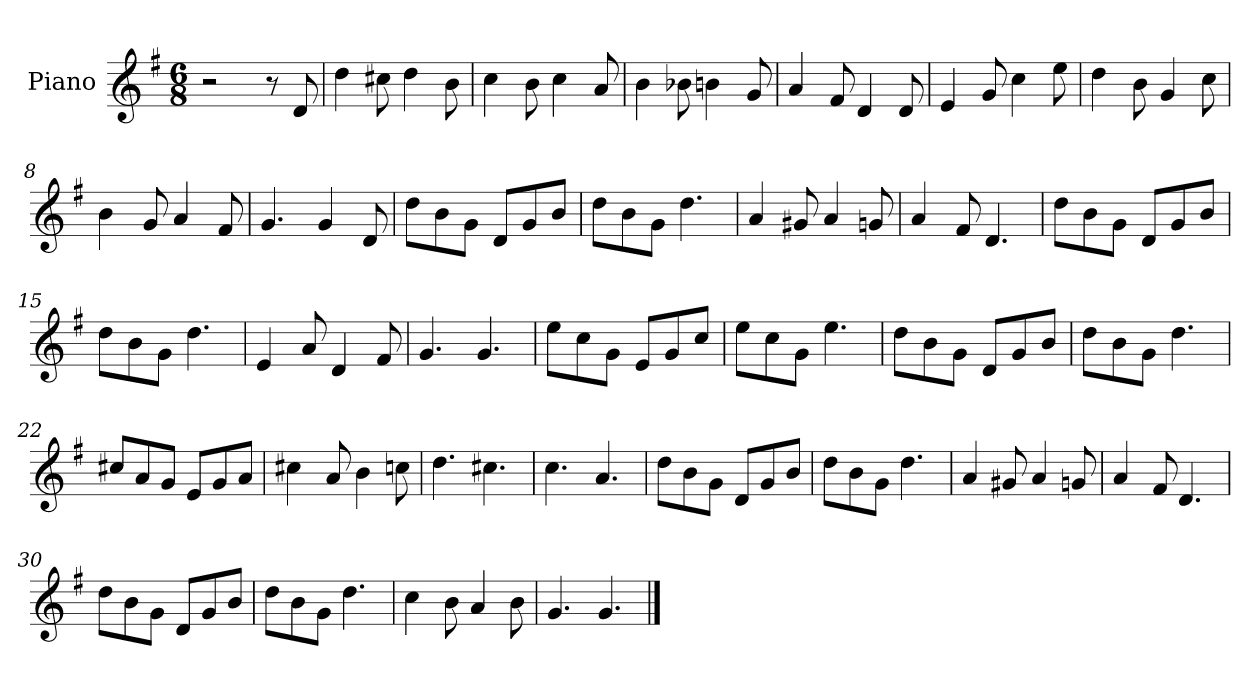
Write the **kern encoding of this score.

**kern
*part1
*staff1
*I"Piano
*I'Pno
*clefG2
*k[f#]
*M6/8
=1
2r
8r
8d/
=2
4dd\
8cc#X\
4dd\
8b\
=3
4cc\
8b\
4cc\
8a/
=4
4b\
8b-X\
4bn\
8g/
=5
4a/
8f#/
4d/
8d/
=6
4e/
8g/
4cc\
8ee\
=7
4dd\
8b\
4g/
8cc\
=8
4b\
8g/
4a/
8f#/
=9
4.g/
4g/
8d/
=10
8dd\L
8b\
8g\J
8d/L
8g/
8b/J
=11
8dd\L
8b\
8g\J
4.dd\
=12
4a/
8g#X/
4a/
8gn/
=13
4a/
8f#/
4.d/
=14
8dd\L
8b\
8g\J
8d/L
8g/
8b/J
=15
8dd\L
8b\
8g\J
4.dd\
=16
4e/
8a/
4d/
8f#/
=17
4.g/
4.g/
=18
8ee\L
8cc\
8g\J
8e/L
8g/
8cc/J
=19
8ee\L
8cc\
8g\J
4.ee\
=20
8dd\L
8b\
8g\J
8d/L
8g/
8b/J
=21
8dd\L
8b\
8g\J
4.dd\
=22
8cc#X/L
8a/
8g/J
8e/L
8g/
8a/J
=23
4cc#X\
8a/
4b\
8ccn\
=24
4.dd\
4.cc#X\
=25
4.cc\
4.a/
=26
8dd\L
8b\
8g\J
8d/L
8g/
8b/J
=27
8dd\L
8b\
8g\J
4.dd\
=28
4a/
8g#X/
4a/
8gn/
=29
4a/
8f#/
4.d/
=30
8dd\L
8b\
8g\J
8d/L
8g/
8b/J
=31
8dd\L
8b\
8g\J
4.dd\
=32
4cc\
8b\
4a/
8b\
=33
4.g/
4.g/
==
*-
